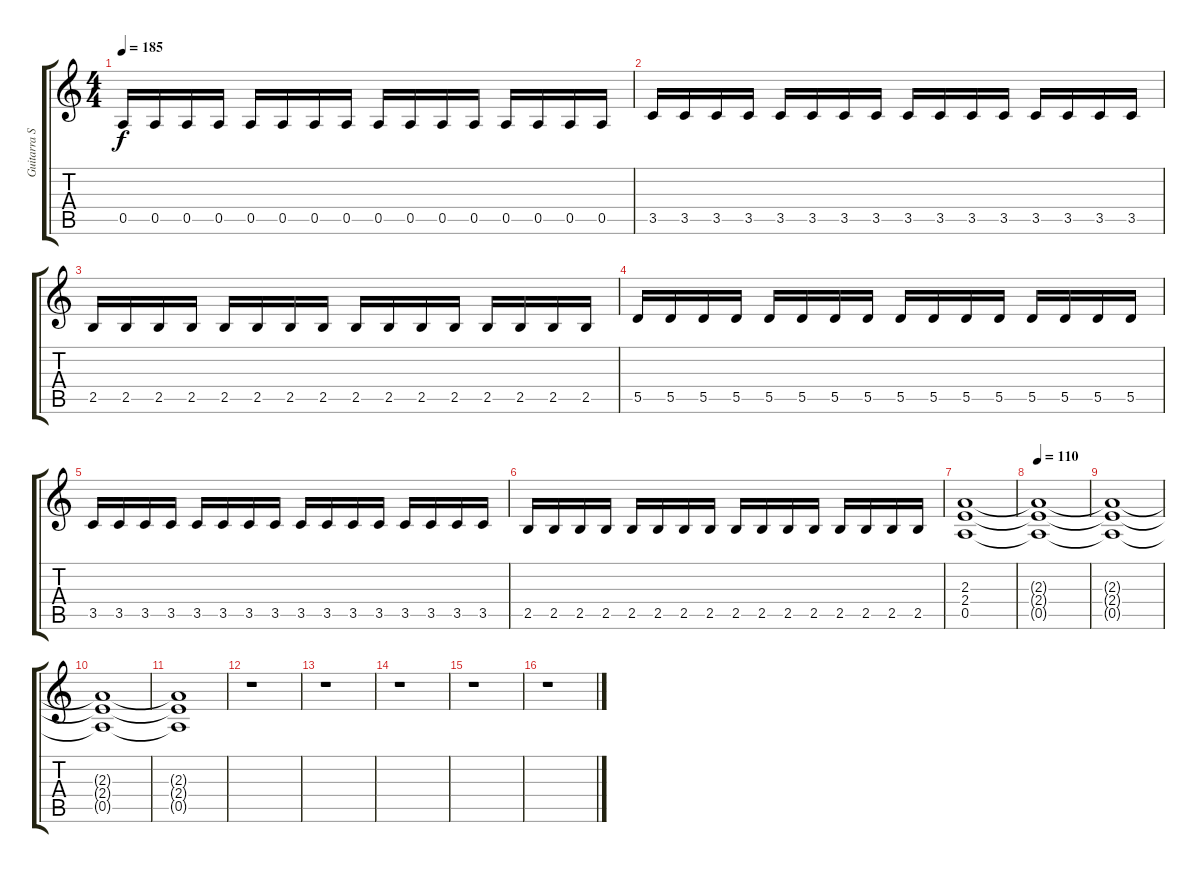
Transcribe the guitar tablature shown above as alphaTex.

\track ("Guitarra Solista" "Guitarra S") {instrument distortionguitar}
\staff {score tabs}
\tuning (E4 B3 G3 D3 A2 E2) {hide}
\ts (4 4)
\tempo 185
\clef g2
\ks c
0.5.16{dy f} 0.5.16 0.5.16 0.5.16 0.5.16 0.5.16 0.5.16 0.5.16 0.5.16 0.5.16 0.5.16 0.5.16 0.5.16 0.5.16 0.5.16 0.5.16 |
3.5.16 3.5.16 3.5.16 3.5.16 3.5.16 3.5.16 3.5.16 3.5.16 3.5.16 3.5.16 3.5.16 3.5.16 3.5.16 3.5.16 3.5.16 3.5.16 |
2.5.16 2.5.16 2.5.16 2.5.16 2.5.16 2.5.16 2.5.16 2.5.16 2.5.16 2.5.16 2.5.16 2.5.16 2.5.16 2.5.16 2.5.16 2.5.16 |
5.5.16 5.5.16 5.5.16 5.5.16 5.5.16 5.5.16 5.5.16 5.5.16 5.5.16 5.5.16 5.5.16 5.5.16 5.5.16 5.5.16 5.5.16 5.5.16 |
3.5.16 3.5.16 3.5.16 3.5.16 3.5.16 3.5.16 3.5.16 3.5.16 3.5.16 3.5.16 3.5.16 3.5.16 3.5.16 3.5.16 3.5.16 3.5.16 |
2.5.16 2.5.16 2.5.16 2.5.16 2.5.16 2.5.16 2.5.16 2.5.16 2.5.16 2.5.16 2.5.16 2.5.16 2.5.16 2.5.16 2.5.16 2.5.16 |
(2.3 2.4 0.5).1 |
\tempo 110
(2.3{t} 2.4{t} 0.5{t}).1{volume 0} |
(2.3{t} 2.4{t} 0.5{t}).1 |
(2.3{t} 2.4{t} 0.5{t}).1 |
(2.3{t} 2.4{t} 0.5{t}).1 |
r.1 |
r.1 |
r.1 |
r.1 |
r.1
